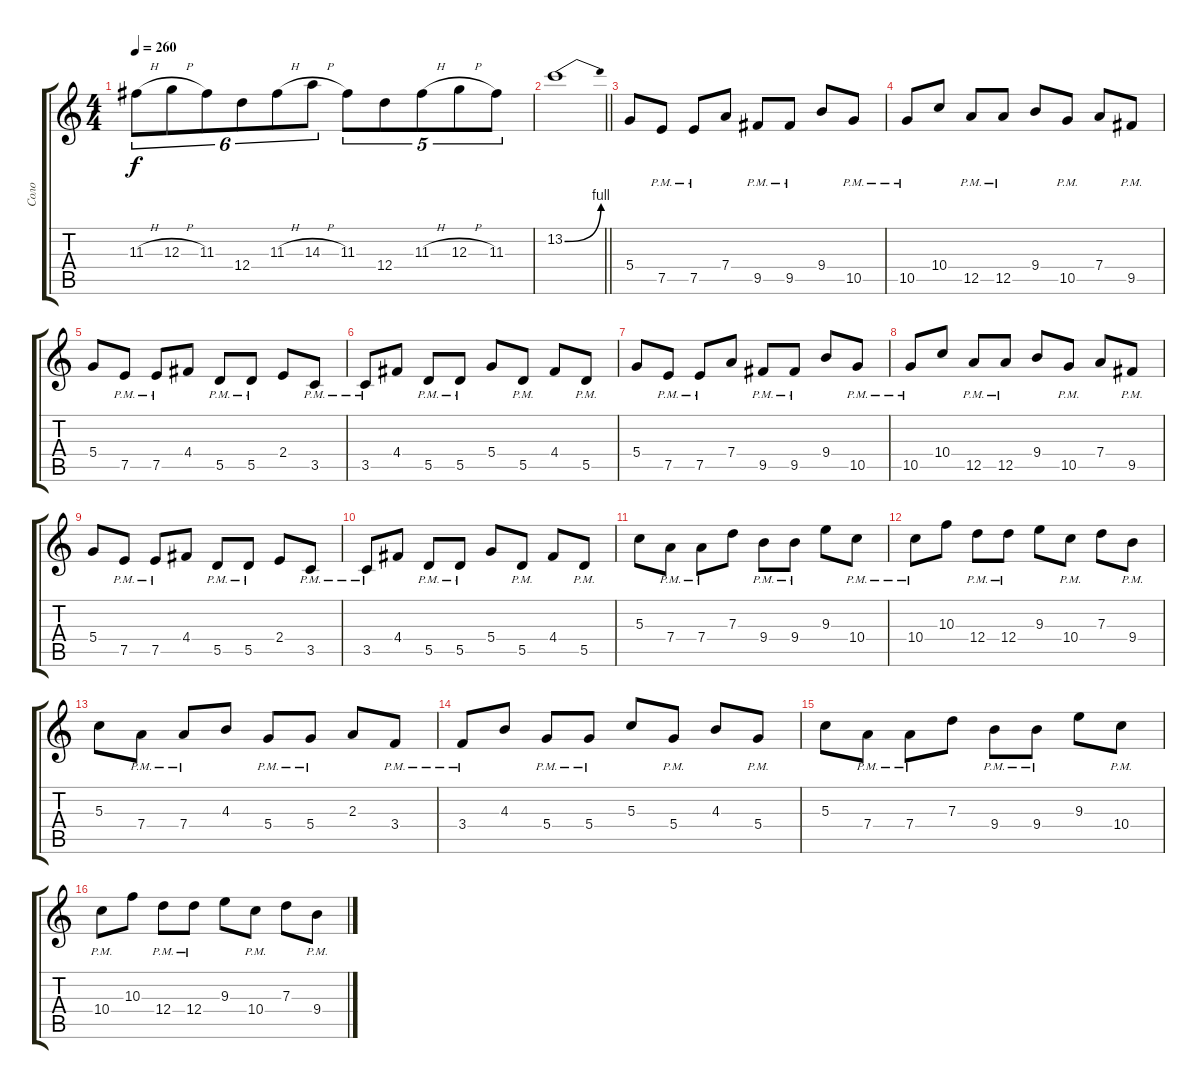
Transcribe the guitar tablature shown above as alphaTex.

\track ("Соло" "Соло") {instrument distortionguitar}
\staff {score tabs}
\tuning (E4 B3 G3 D3 A2 E2) {hide}
\ts (4 4)
\tempo 260
\clef g2
\ks c
11.3{h}.8{tu (6 4) dy f volume 14} 12.3{h}.8{tu (6 4)} 11.3.8{tu (6 4)} 12.4.8{tu (6 4)} 11.3{h}.8{tu (6 4)} 14.3{h}.8{tu (6 4)} 11.3.8{tu (5 4)} 12.4.8{tu (5 4)} 11.3{h}.8{tu (5 4)} 12.3{h}.8{tu (5 4)} 11.3.8{tu (5 4)} |
\barLineRight lightlight
13.2{be (bend 0 0 60 4)}.1 |
5.4.8 7.5{pm}.8 7.5{pm}.8 7.4.8 9.5{pm}.8 9.5{pm}.8 9.4.8 10.5{pm}.8 |
10.5{pm}.8 10.4.8 12.5{pm}.8 12.5{pm}.8 9.4.8 10.5{pm}.8 7.4.8 9.5{pm}.8 |
5.4.8 7.5{pm}.8 7.5{pm}.8 4.4.8 5.5{pm}.8 5.5{pm}.8 2.4.8 3.5{pm}.8 |
3.5{pm}.8 4.4.8 5.5{pm}.8 5.5{pm}.8 5.4.8 5.5{pm}.8 4.4.8 5.5{pm}.8 |
5.4.8 7.5{pm}.8 7.5{pm}.8 7.4.8 9.5{pm}.8 9.5{pm}.8 9.4.8 10.5{pm}.8 |
10.5{pm}.8 10.4.8 12.5{pm}.8 12.5{pm}.8 9.4.8 10.5{pm}.8 7.4.8 9.5{pm}.8 |
5.4.8 7.5{pm}.8 7.5{pm}.8 4.4.8 5.5{pm}.8 5.5{pm}.8 2.4.8 3.5{pm}.8 |
3.5{pm}.8 4.4.8 5.5{pm}.8 5.5{pm}.8 5.4.8 5.5{pm}.8 4.4.8 5.5{pm}.8 |
5.3.8 7.4{pm}.8 7.4{pm}.8 7.3.8 9.4{pm}.8 9.4{pm}.8 9.3.8 10.4{pm}.8 |
10.4{pm}.8 10.3.8 12.4{pm}.8 12.4{pm}.8 9.3.8 10.4{pm}.8 7.3.8 9.4{pm}.8 |
5.3.8 7.4{pm}.8 7.4{pm}.8 4.3.8 5.4{pm}.8 5.4{pm}.8 2.3.8 3.4{pm}.8 |
3.4{pm}.8 4.3.8 5.4{pm}.8 5.4{pm}.8 5.3.8 5.4{pm}.8 4.3.8 5.4{pm}.8 |
5.3.8 7.4{pm}.8 7.4{pm}.8 7.3.8 9.4{pm}.8 9.4{pm}.8 9.3.8 10.4{pm}.8 |
10.4{pm}.8 10.3.8 12.4{pm}.8 12.4{pm}.8 9.3.8 10.4{pm}.8 7.3.8 9.4{pm}.8
